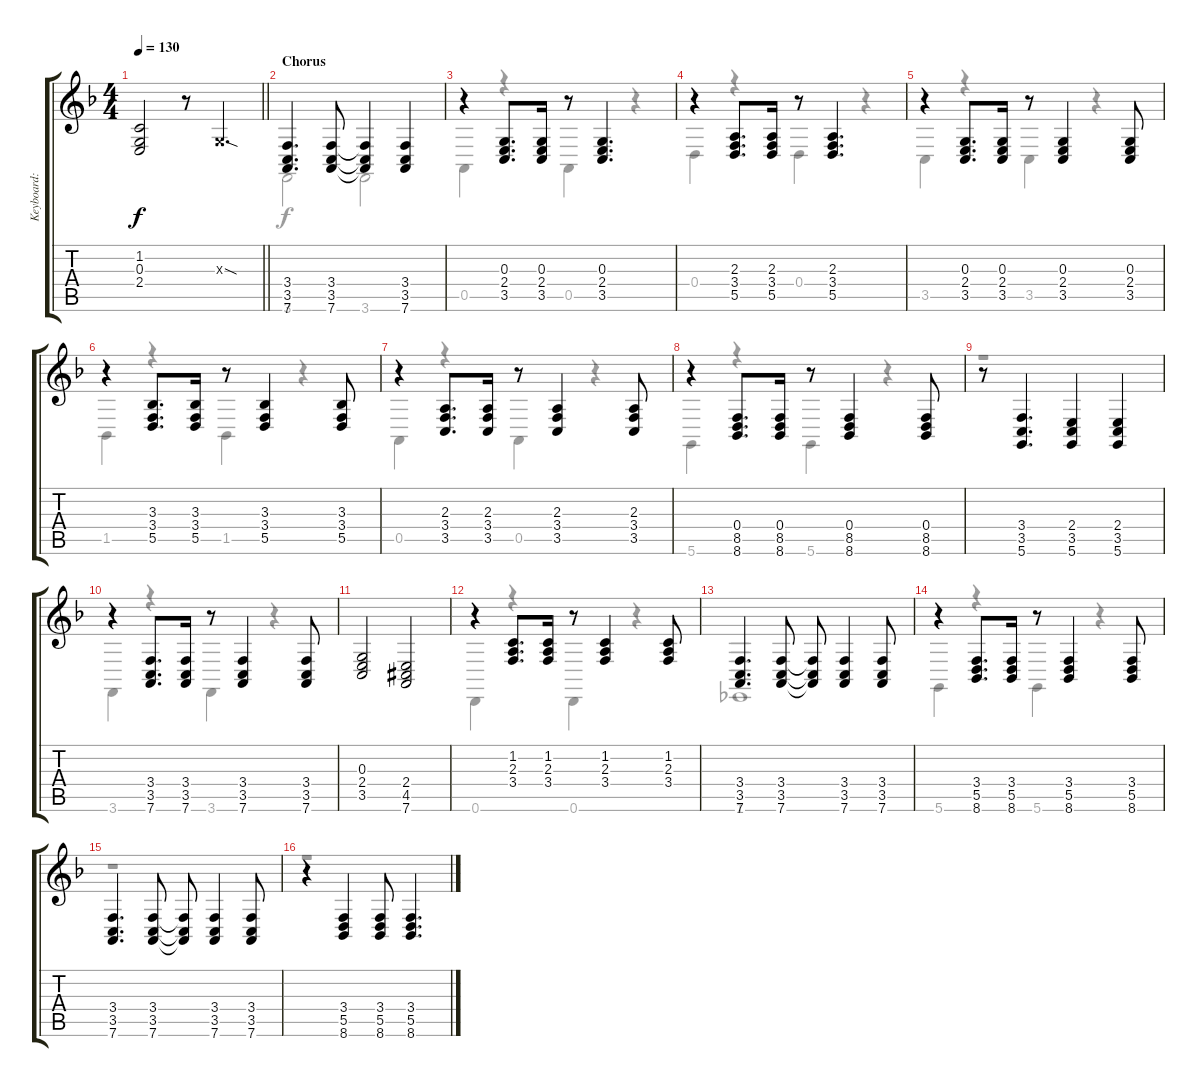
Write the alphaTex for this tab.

\track ("Keyboard: Tsumugi Kotobuki" "Keyboard: ") {instrument electricgrandpiano}
\staff {score tabs}
\tuning (E4 B3 G3 D3 A2 D2) {hide}
\voice
\ts (4 4)
\tempo 130
\clef g2
\barLineRight lightlight
\ks f
(1.2 0.3 2.4).2{dy f} r.8 0.3{sod x}.4{d} |
\section ("" "Chorus")
(3.4 3.5 7.6).4{d} (3.4 3.5 7.6).8 (3.4{t} 3.5{t} 7.6{t}).4 (3.4 3.5 7.6).4 |
r.4 (0.3 2.4 3.5).8{d} (0.3 2.4 3.5).16 r.8 (0.3 2.4 3.5).4{d} |
r.4 (2.3 3.4 5.5).8{d} (2.3 3.4 5.5).16 r.8 (2.3 3.4 5.5).4{d} |
r.4 (0.3 2.4 3.5).8{d} (0.3 2.4 3.5).16 r.8 (0.3 2.4 3.5).4 (0.3 2.4 3.5).8 |
r.4 (3.3 3.4 5.5).8{d} (3.3 3.4 5.5).16 r.8 (3.3 3.4 5.5).4 (3.3 3.4 5.5).8 |
r.4 (2.3 3.4 3.5).8{d} (2.3 3.4 3.5).16 r.8 (2.3 3.4 3.5).4 (2.3 3.4 3.5).8 |
r.4 (0.4 8.5 8.6).8{d} (0.4 8.5 8.6).16 r.8 (0.4 8.5 8.6).4 (0.4 8.5 8.6).8 |
r.8 (3.4 3.5 5.6).4{d} (2.4 3.5 5.6).4 (2.4 3.5 5.6).4 |
r.4 (3.4 3.5 7.6).8{d} (3.4 3.5 7.6).16 r.8 (3.4 3.5 7.6).4 (3.4 3.5 7.6).8 |
(0.3 2.4 3.5).2 (2.4 4.5{acc #} 7.6).2 |
r.4 (1.2 2.3 3.4).8{d} (1.2 2.3 3.4).16 r.8 (1.2 2.3 3.4).4 (1.2 2.3 3.4).8 |
(3.4 3.5 7.6).4{d} (3.4 3.5 7.6).8 (3.4{t} 3.5{t} 7.6{t}).8 (3.4 3.5 7.6).4 (3.4 3.5 7.6).8 |
r.4 (3.4 5.5 8.6).8{d} (3.4 5.5 8.6).16 r.8 (3.4 5.5 8.6).4 (3.4 5.5 8.6).8 |
(3.4 3.5 7.6).4{d} (3.4 3.5 7.6).8 (3.4{t} 3.5{t} 7.6{t}).8 (3.4 3.5 7.6).4 (3.4 3.5 7.6).8 |
r.4 (3.4 5.5 8.6).4 (3.4 5.5 8.6).8 (3.4 5.5 8.6).4{d}
\voice
\clef g2
\ottava regular
\simile none
\barLineRight lightlight
\ks f
|
3.6.2 3.6.2 |
0.5.4 r.4 0.5.4 r.4 |
0.4.4 r.4 0.4.4 r.4 |
3.5.4 r.4 3.5.4 r.4 |
1.5.4 r.4 1.5.4 r.4 |
0.5.4 r.4 0.5.4 r.4 |
5.6.4 r.4 5.6.4 r.4 |
r.1 |
3.6.4 r.4 3.6.4 r.4 |
|
0.6.4 r.4 0.6.4 r.4 |
1.6.1 |
5.6.4 r.4 5.6.4 r.4 |
r.1 |
r.1
